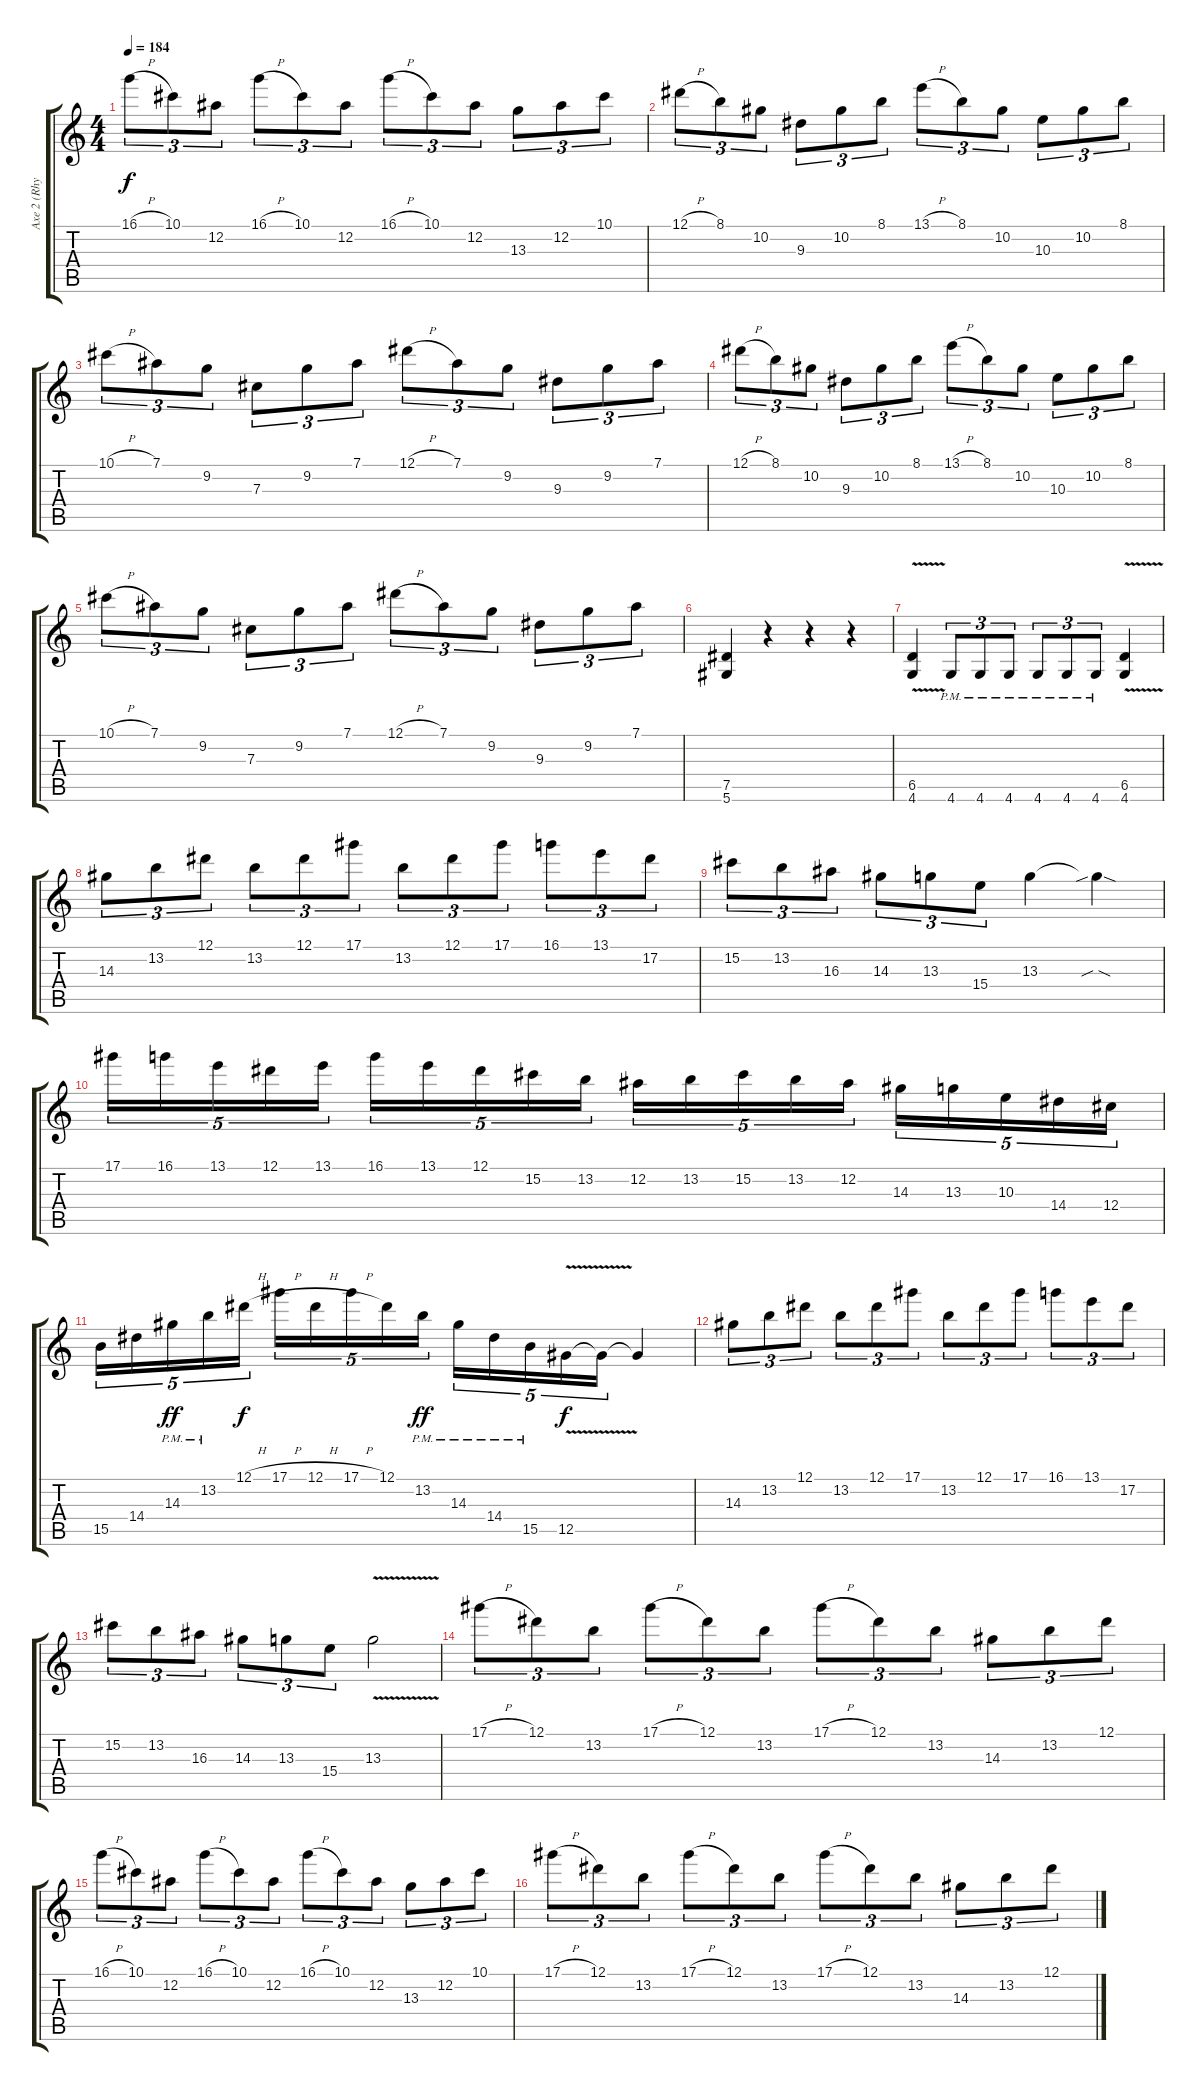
\track ("Axe 2 (Rhythm+Lead)" "Axe 2 (Rhy") {instrument distortionguitar}
\staff {score tabs}
\tuning (Eb4 Bb3 Gb3 Db3 Ab2 Eb2) {hide}
\ts (4 4)
\tempo 184
\clef g2
\ks c
16.1{h}.8{tu (3 2) dy f} 10.1.8{tu (3 2)} 12.2.8{tu (3 2)} 16.1{h}.8{tu (3 2)} 10.1.8{tu (3 2)} 12.2.8{tu (3 2)} 16.1{h}.8{tu (3 2)} 10.1.8{tu (3 2)} 12.2.8{tu (3 2)} 13.3.8{tu (3 2)} 12.2.8{tu (3 2)} 10.1.8{tu (3 2)} |
12.1{h}.8{tu (3 2)} 8.1.8{tu (3 2)} 10.2.8{tu (3 2)} 9.3.8{tu (3 2)} 10.2.8{tu (3 2)} 8.1.8{tu (3 2)} 13.1{h}.8{tu (3 2)} 8.1.8{tu (3 2)} 10.2.8{tu (3 2)} 10.3.8{tu (3 2)} 10.2.8{tu (3 2)} 8.1.8{tu (3 2)} |
10.1{h}.8{tu (3 2)} 7.1.8{tu (3 2)} 9.2.8{tu (3 2)} 7.3.8{tu (3 2)} 9.2.8{tu (3 2)} 7.1.8{tu (3 2)} 12.1{h}.8{tu (3 2)} 7.1.8{tu (3 2)} 9.2.8{tu (3 2)} 9.3.8{tu (3 2)} 9.2.8{tu (3 2)} 7.1.8{tu (3 2)} |
12.1{h}.8{tu (3 2)} 8.1.8{tu (3 2)} 10.2.8{tu (3 2)} 9.3.8{tu (3 2)} 10.2.8{tu (3 2)} 8.1.8{tu (3 2)} 13.1{h}.8{tu (3 2)} 8.1.8{tu (3 2)} 10.2.8{tu (3 2)} 10.3.8{tu (3 2)} 10.2.8{tu (3 2)} 8.1.8{tu (3 2)} |
10.1{h}.8{tu (3 2)} 7.1.8{tu (3 2)} 9.2.8{tu (3 2)} 7.3.8{tu (3 2)} 9.2.8{tu (3 2)} 7.1.8{tu (3 2)} 12.1{h}.8{tu (3 2)} 7.1.8{tu (3 2)} 9.2.8{tu (3 2)} 9.3.8{tu (3 2)} 9.2.8{tu (3 2)} 7.1.8{tu (3 2)} |
(7.5 5.6).4 r.4 r.4 r.4 |
(6.5{v} 4.6{v}).4 4.6{pm}.8{tu (3 2)} 4.6{pm}.8{tu (3 2)} 4.6{pm}.8{tu (3 2)} 4.6{pm}.8{tu (3 2)} 4.6{pm}.8{tu (3 2)} 4.6{pm}.8{tu (3 2)} (6.5{v} 4.6{v}).4 |
14.3.8{tu (3 2)} 13.2.8{tu (3 2)} 12.1.8{tu (3 2)} 13.2.8{tu (3 2)} 12.1.8{tu (3 2)} 17.1.8{tu (3 2)} 13.2.8{tu (3 2)} 12.1.8{tu (3 2)} 17.1.8{tu (3 2)} 16.1.8{tu (3 2)} 13.1.8{tu (3 2)} 17.2.8{tu (3 2)} |
15.2.8{tu (3 2)} 13.2.8{tu (3 2)} 16.3.8{tu (3 2)} 14.3.8{tu (3 2)} 13.3.8{tu (3 2)} 15.4.8{tu (3 2)} 13.3.4 13.3{sib sod t}.4 |
17.1.16{tu (5 4)} 16.1.16{tu (5 4)} 13.1.16{tu (5 4)} 12.1.16{tu (5 4)} 13.1.16{tu (5 4)} 16.1.16{tu (5 4)} 13.1.16{tu (5 4)} 12.1.16{tu (5 4)} 15.2.16{tu (5 4)} 13.2.16{tu (5 4)} 12.2.16{tu (5 4)} 13.2.16{tu (5 4)} 15.2.16{tu (5 4)} 13.2.16{tu (5 4)} 12.2.16{tu (5 4)} 14.3.16{tu (5 4)} 13.3.16{tu (5 4)} 10.3.16{tu (5 4)} 14.4.16{tu (5 4)} 12.4.16{tu (5 4)} |
15.5.16{tu (5 4)} 14.4.16{tu (5 4)} 14.3{pm}.16{tu (5 4) dy ff} 13.2{pm}.16{tu (5 4)} 12.1{h}.16{tu (5 4) dy f} 17.1{h}.16{tu (5 4)} 12.1{h}.16{tu (5 4)} 17.1{h}.16{tu (5 4)} 12.1.16{tu (5 4)} 13.2{pm}.16{tu (5 4) dy ff} 14.3{pm}.16{tu (5 4)} 14.4{pm}.16{tu (5 4)} 15.5{pm}.16{tu (5 4)} 12.5{v}.16{tu (5 4) dy f} 12.5{t}.16{tu (5 4)} 12.5{t}.4 |
14.3.8{tu (3 2)} 13.2.8{tu (3 2)} 12.1.8{tu (3 2)} 13.2.8{tu (3 2)} 12.1.8{tu (3 2)} 17.1.8{tu (3 2)} 13.2.8{tu (3 2)} 12.1.8{tu (3 2)} 17.1.8{tu (3 2)} 16.1.8{tu (3 2)} 13.1.8{tu (3 2)} 17.2.8{tu (3 2)} |
15.2.8{tu (3 2)} 13.2.8{tu (3 2)} 16.3.8{tu (3 2)} 14.3.8{tu (3 2)} 13.3.8{tu (3 2)} 15.4.8{tu (3 2)} 13.3{v}.2 |
17.1{h}.8{tu (3 2)} 12.1.8{tu (3 2)} 13.2.8{tu (3 2)} 17.1{h}.8{tu (3 2)} 12.1.8{tu (3 2)} 13.2.8{tu (3 2)} 17.1{h}.8{tu (3 2)} 12.1.8{tu (3 2)} 13.2.8{tu (3 2)} 14.3.8{tu (3 2)} 13.2.8{tu (3 2)} 12.1.8{tu (3 2)} |
16.1{h}.8{tu (3 2)} 10.1.8{tu (3 2)} 12.2.8{tu (3 2)} 16.1{h}.8{tu (3 2)} 10.1.8{tu (3 2)} 12.2.8{tu (3 2)} 16.1{h}.8{tu (3 2)} 10.1.8{tu (3 2)} 12.2.8{tu (3 2)} 13.3.8{tu (3 2)} 12.2.8{tu (3 2)} 10.1.8{tu (3 2)} |
17.1{h}.8{tu (3 2)} 12.1.8{tu (3 2)} 13.2.8{tu (3 2)} 17.1{h}.8{tu (3 2)} 12.1.8{tu (3 2)} 13.2.8{tu (3 2)} 17.1{h}.8{tu (3 2)} 12.1.8{tu (3 2)} 13.2.8{tu (3 2)} 14.3.8{tu (3 2)} 13.2.8{tu (3 2)} 12.1.8{tu (3 2)}
